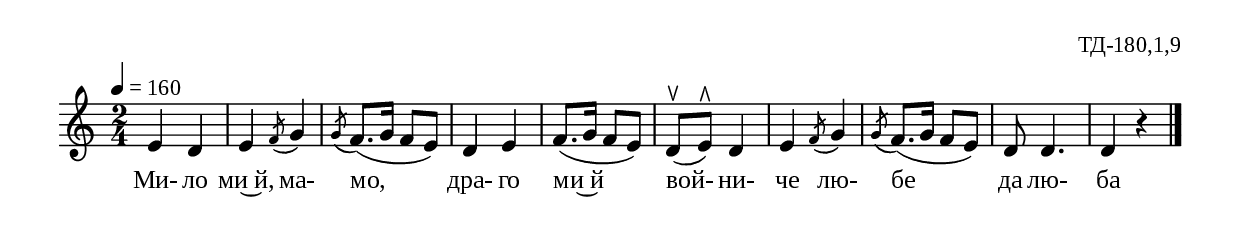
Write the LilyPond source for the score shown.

%{
TD_180_1_9
%}
\include "td-preamble.ly"

\score {
\relative c' {
 \tempo 4 = 160
  \time 2/4
 e4 d e \acciaccatura f8 g4  \acciaccatura g8 f8.( g16 f8 e) d4 e4 f8.( g16 f8 e)  
d^\ltoe( e^\rtoe) d4 e \acciaccatura f8 g4  \acciaccatura g8 f8.( g16 f8 e) d8 d4. d4 r4
 \bar "|." 
}
\addlyrics { Ми- ло ми~й, ма- мо, дра- го ми~й вой- ни- че лю- бе да лю- ба  }
\layout {
  indent = #0
  line-width = 190\mm
  ragged-right=##f
	}
%
\midi { 
	\context {
		\Score
		tempoWholesPerMinute = #(ly:make-moment 160 4)
		}
	}
}

%
\header{
%%  title = "Мило мий, мамо, драго мий"
  composer = "ТД-180,1,9"
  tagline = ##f
	}


